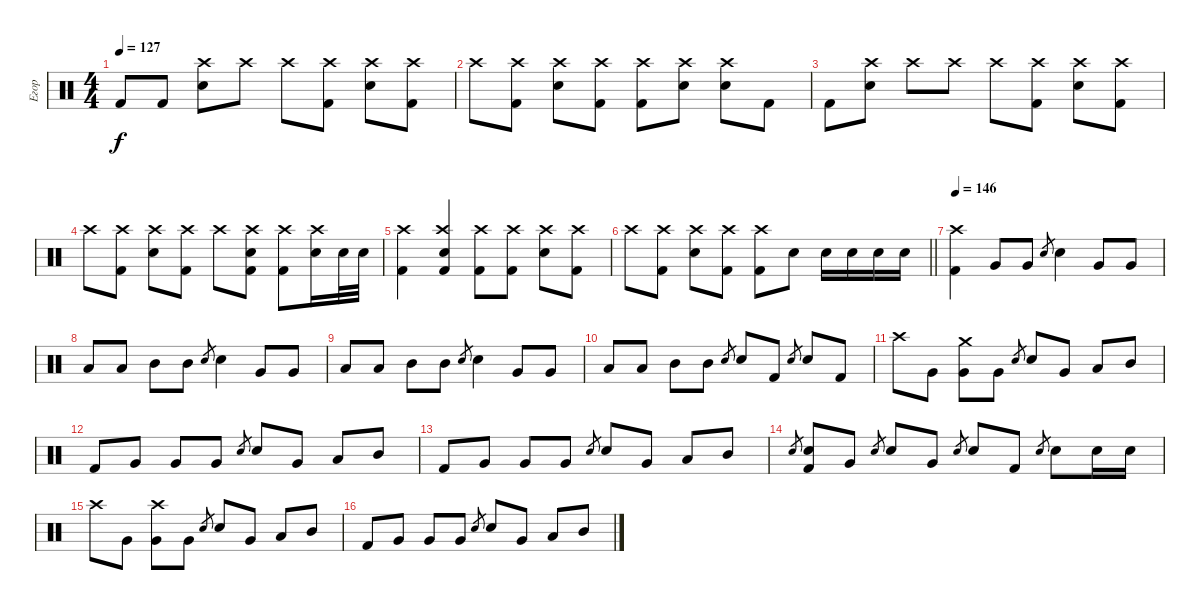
\track ("Егор" "Егор") {instrument percussion}
\staff {score}
\articulation defaults
\ts (4 4)
\tempo 127
\clef neutral
\ks c "Kick (hit) 2".8{dy f} "Kick (hit) 2".8
("Crash high (hit)" "Electric Snare (hit)").8 "Crash high (hit)".8 "Crash high (hit)".8 ("Crash high (hit)" "Kick (hit) 2").8 ("Crash high (hit)" "Electric Snare (hit)").8 ("Crash high (hit)" "Kick (hit) 2").8 |
"Crash high (hit)".8 ("Crash high (hit)" "Kick (hit) 2").8 ("Crash high (hit)" "Electric Snare (hit)").8 ("Crash high (hit)" "Kick (hit) 2").8 ("Crash high (hit)" "Kick (hit) 2").8 ("Crash high (hit)" "Electric Snare (hit)").8 ("Crash high (hit)" "Electric Snare (hit)").8 "Kick (hit) 2".8 |
"Kick (hit) 2".8 ("Crash high (hit)" "Electric Snare (hit)").8 "Crash high (hit)".8 "Crash high (hit)".8 "Crash high (hit)".8 ("Crash high (hit)" "Kick (hit) 2").8 ("Crash high (hit)" "Electric Snare (hit)").8 ("Crash high (hit)" "Kick (hit) 2").8 |
"Crash high (hit)".8 ("Crash high (hit)" "Kick (hit) 2").8 ("Crash high (hit)" "Electric Snare (hit)").8 ("Crash high (hit)" "Kick (hit) 2").8 "Crash high (hit)".8 ("Crash high (hit)" "Electric Snare (hit)" "Kick (hit) 2").8 ("Crash high (hit)" "Kick (hit) 2").8 ("Crash high (hit)" "Electric Snare (hit)").16 "Electric Snare (hit)".32 "Electric Snare (hit)".32 |
("Crash high (hit)" "Kick (hit) 2").4 ("Crash high (hit)" "Electric Snare (hit)" "Kick (hit) 2").4 ("Crash high (hit)" "Kick (hit) 2").8 ("Crash high (hit)" "Kick (hit) 2").8 ("Crash high (hit)" "Electric Snare (hit)").8 ("Crash high (hit)" "Kick (hit) 2").8 |
\barLineRight lightlight "Crash high (hit)".8
("Crash high (hit)" "Kick (hit) 2").8 ("Crash high (hit)" "Electric Snare (hit)").8 ("Crash high (hit)" "Kick (hit) 2").8 ("Crash high (hit)" "Kick (hit) 2").8 "Electric Snare (hit)".8 "Electric Snare (hit)".16 "Electric Snare (hit)".16 "Electric Snare (hit)".16 "Electric Snare (hit)".16 |
\tempo 146
("Crash high (hit)" "Kick (hit) 2").4 "Very Low Tom (hit)".8 "Very Low Tom (hit)".8 "Electric Snare (hit)".8{gr} "Electric Snare (hit)".4 "Very Low Tom (hit)".8 "Very Low Tom (hit)".8 |
"Low Tom (hit)".8 "Low Tom (hit)".8 "Mid Tom (hit)".8 "Mid Tom (hit)".8 "Electric Snare (hit)".8{gr} "Electric Snare (hit)".4 "Very Low Tom (hit)".8 "Very Low Tom (hit)".8 |
"Low Tom (hit)".8 "Low Tom (hit)".8 "Mid Tom (hit)".8 "Mid Tom (hit)".8 "Electric Snare (hit)".8{gr} "Electric Snare (hit)".4 "Very Low Tom (hit)".8 "Very Low Tom (hit)".8 |
"Low Tom (hit)".8 "Low Tom (hit)".8 "Mid Tom (hit)".8 "Mid Tom (hit)".8 "Electric Snare (hit)".8{gr} "Electric Snare (hit)".8 "Kick (hit) 2".8 "Electric Snare (hit)".8{gr} "Electric Snare (hit)".8 "Kick (hit) 2".8 |
"Crash high (hit)".8 "Very Low Tom (hit)".8 ("Crash medium (hit)" "Very Low Tom (hit)").8 "Very Low Tom (hit)".8 "Electric Snare (hit)".8{gr} "Electric Snare (hit)".8 "Very Low Tom (hit)".8 "Low Tom (hit)".8 "Mid Tom (hit)".8 |
"Kick (hit) 2".8 "Very Low Tom (hit)".8 "Very Low Tom (hit)".8 "Very Low Tom (hit)".8 "Electric Snare (hit)".8{gr} "Electric Snare (hit)".8 "Very Low Tom (hit)".8 "Low Tom (hit)".8 "Mid Tom (hit)".8 |
"Kick (hit) 2".8 "Very Low Tom (hit)".8 "Very Low Tom (hit)".8 "Very Low Tom (hit)".8 "Electric Snare (hit)".8{gr} "Electric Snare (hit)".8 "Very Low Tom (hit)".8 "Low Tom (hit)".8 "Mid Tom (hit)".8 |
"Electric Snare (hit)".8{gr} ("Electric Snare (hit)" "Kick (hit) 2").8 "Very Low Tom (hit)".8 "Electric Snare (hit)".8{gr} "Electric Snare (hit)".8 "Very Low Tom (hit)".8 "Electric Snare (hit)".8{gr} "Electric Snare (hit)".8 "Kick (hit) 2".8 "Electric Snare (hit)".8{gr} "Electric Snare (hit)".8 "Electric Snare (hit)".16 "Electric Snare (hit)".16 |
"Crash high (hit)".8 "Very Low Tom (hit)".8 ("Crash high (hit)" "Very Low Tom (hit)").8 "Very Low Tom (hit)".8 "Electric Snare (hit)".8{gr} "Electric Snare (hit)".8 "Very Low Tom (hit)".8 "Low Tom (hit)".8 "Mid Tom (hit)".8 |
"Kick (hit) 2".8 "Very Low Tom (hit)".8 "Very Low Tom (hit)".8 "Very Low Tom (hit)".8 "Electric Snare (hit)".8{gr} "Electric Snare (hit)".8 "Very Low Tom (hit)".8 "Low Tom (hit)".8 "Mid Tom (hit)".8
